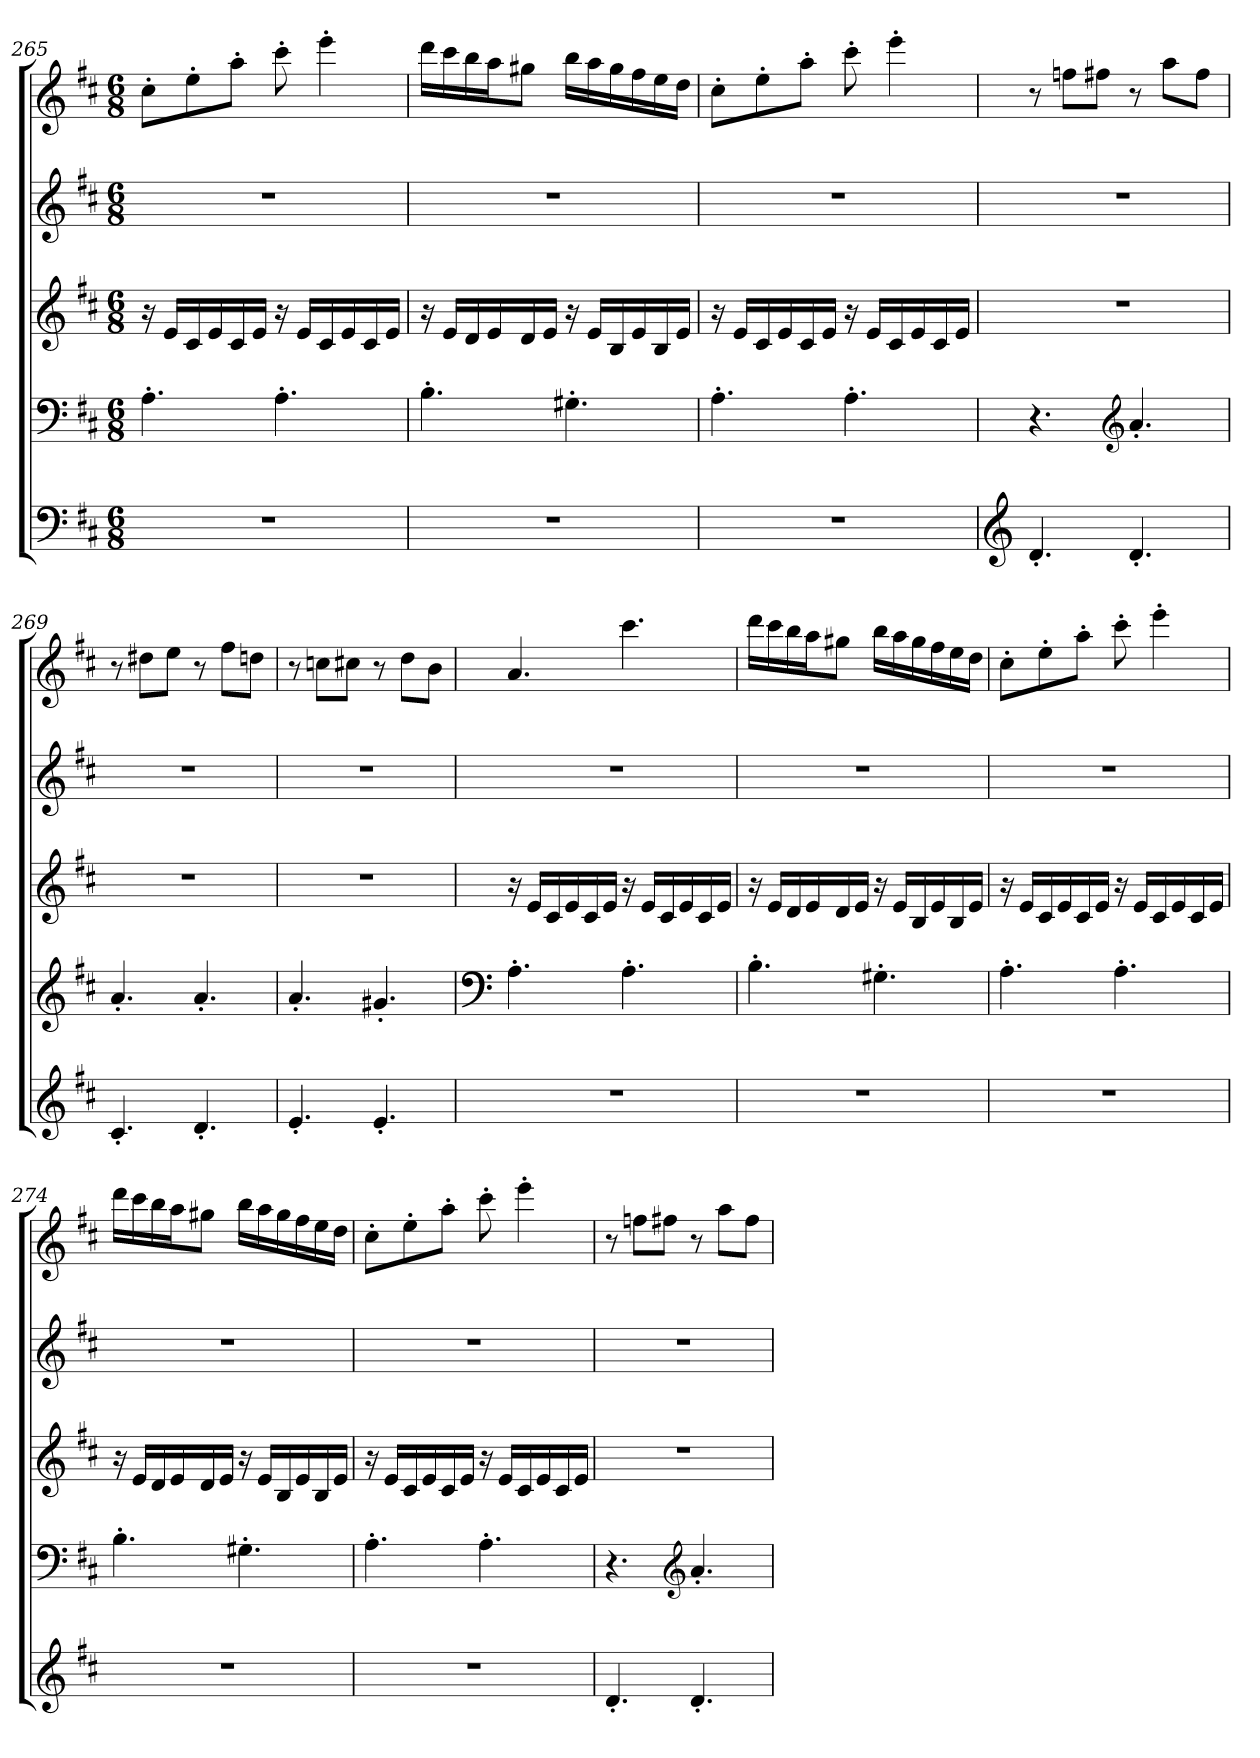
**kern	**kern	**kern	**kern	**kern
*part5	*part4	*part3	*part2	*part1
*staff5	*staff4	*staff3	*staff2	*staff1
*clefF4	*clefF4	*clefG2	*clefG2	*clefG2
*k[f#c#]	*k[f#c#]	*k[f#c#]	*k[f#c#]	*k[f#c#]
*M6/8	*M6/8	*M6/8	*M6/8	*M6/8
=265	=265	=265	=265	=265
2.r	4.A'\	16r	2.r	8cc#'\L
.	.	16e/LL	.	.
.	.	16c#/	.	8ee'\
.	.	16e/	.	.
.	.	16c#/	.	8aa'\J
.	.	16e/JJ	.	.
.	4.A'\	16r	.	8ccc#'\
.	.	16e/LL	.	.
.	.	16c#/	.	4eee'\
.	.	16e/	.	.
.	.	16c#/	.	.
.	.	16e/JJ	.	.
!!LO:PB:g=z
=266	=266	=266	=266	=266
*	*	*	*	*MM141
2.r	4.B'\	16r	2.r	16ddd\LL
.	.	16e/LL	.	16ccc#\
.	.	16d/	.	16bb\
.	.	16e/	.	16aa\J
.	.	16d/	.	8gg#X\J
.	.	16e/JJ	.	.
.	4.G#X'\	16r	.	16bb\LL
.	.	16e/LL	.	16aa\
.	.	16B/	.	16gg#\
.	.	16e/	.	16ff#\
.	.	16B/	.	16ee\
.	.	16e/JJ	.	16dd\JJ
=267	=267	=267	=267	=267
2.r	4.A'\	16r	2.r	8cc#'\L
.	.	16e/LL	.	.
.	.	16c#/	.	8ee'\
.	.	16e/	.	.
.	.	16c#/	.	8aa'\J
.	.	16e/JJ	.	.
.	4.A'\	16r	.	8ccc#'\
.	.	16e/LL	.	.
.	.	16c#/	.	4eee'\
.	.	16e/	.	.
.	.	16c#/	.	.
.	.	16e/JJ	.	.
=268	=268	=268	=268	=268
*clefG2	*	*	*	*
*	*	*	*	*MM140
4.d'/	4.r	2.r	2.r	8r
.	.	.	.	8ffn\L
.	.	.	.	8ff#X\J
*	*clefG2	*	*	*
4.d'/	4.a'/	.	.	8r
.	.	.	.	8aa\L
.	.	.	.	8ff#\J
!!LO:LB:g=z
=269	=269	=269	=269	=269
4.c#'/	4.a'/	2.r	2.r	8r
.	.	.	.	8dd#X\L
.	.	.	.	8ee\J
4.d'/	4.a'/	.	.	8r
.	.	.	.	8ff#\L
.	.	.	.	8ddn\J
=270	=270	=270	=270	=270
4.e'/	4.a'/	2.r	2.r	8r
.	.	.	.	8ccn\L
.	.	.	.	8cc#X\J
4.e'/	4.g#X'/	.	.	8r
.	.	.	.	8dd\L
.	.	.	.	8b\J
=271	=271	=271	=271	=271
*	*clefF4	*	*	*
*	*	*	*	*MM141
2.r	4.A'\	16r	2.r	4.a/
.	.	16e/LL	.	.
.	.	16c#/	.	.
.	.	16e/	.	.
.	.	16c#/	.	.
.	.	16e/JJ	.	.
.	4.A'\	16r	.	4.ccc#\
.	.	16e/LL	.	.
.	.	16c#/	.	.
.	.	16e/	.	.
.	.	16c#/	.	.
.	.	16e/JJ	.	.
=272	=272	=272	=272	=272
*	*	*	*	*MM141
2.r	4.B'\	16r	2.r	16ddd\LL
.	.	16e/LL	.	16ccc#\
.	.	16d/	.	16bb\
.	.	16e/	.	16aa\J
.	.	16d/	.	8gg#X\J
.	.	16e/JJ	.	.
.	4.G#X'\	16r	.	16bb\LL
.	.	16e/LL	.	16aa\
.	.	16B/	.	16gg#\
.	.	16e/	.	16ff#\
.	.	16B/	.	16ee\
.	.	16e/JJ	.	16dd\JJ
!!LO:PB:g=z
=273	=273	=273	=273	=273
2.r	4.A'\	16r	2.r	8cc#'\L
.	.	16e/LL	.	.
.	.	16c#/	.	8ee'\
.	.	16e/	.	.
.	.	16c#/	.	8aa'\J
.	.	16e/JJ	.	.
.	4.A'\	16r	.	8ccc#'\
.	.	16e/LL	.	.
.	.	16c#/	.	4eee'\
.	.	16e/	.	.
.	.	16c#/	.	.
.	.	16e/JJ	.	.
=274	=274	=274	=274	=274
*	*	*	*	*MM141
2.r	4.B'\	16r	2.r	16ddd\LL
.	.	16e/LL	.	16ccc#\
.	.	16d/	.	16bb\
.	.	16e/	.	16aa\J
.	.	16d/	.	8gg#X\J
.	.	16e/JJ	.	.
.	4.G#X'\	16r	.	16bb\LL
.	.	16e/LL	.	16aa\
.	.	16B/	.	16gg#\
.	.	16e/	.	16ff#\
.	.	16B/	.	16ee\
.	.	16e/JJ	.	16dd\JJ
=275	=275	=275	=275	=275
2.r	4.A'\	16r	2.r	8cc#'\L
.	.	16e/LL	.	.
.	.	16c#/	.	8ee'\
.	.	16e/	.	.
.	.	16c#/	.	8aa'\J
.	.	16e/JJ	.	.
.	4.A'\	16r	.	8ccc#'\
.	.	16e/LL	.	.
.	.	16c#/	.	4eee'\
.	.	16e/	.	.
.	.	16c#/	.	.
.	.	16e/JJ	.	.
!!LO:LB:g=z
=276	=276	=276	=276	=276
*	*	*	*	*MM140
4.d'/	4.r	2.r	2.r	8r
.	.	.	.	8ffn\L
.	.	.	.	8ff#X\J
*	*clefG2	*	*	*
4.d'/	4.a'/	.	.	8r
.	.	.	.	8aa\L
.	.	.	.	8ff#\J
=	=	=	=	=
*-	*-	*-	*-	*-
